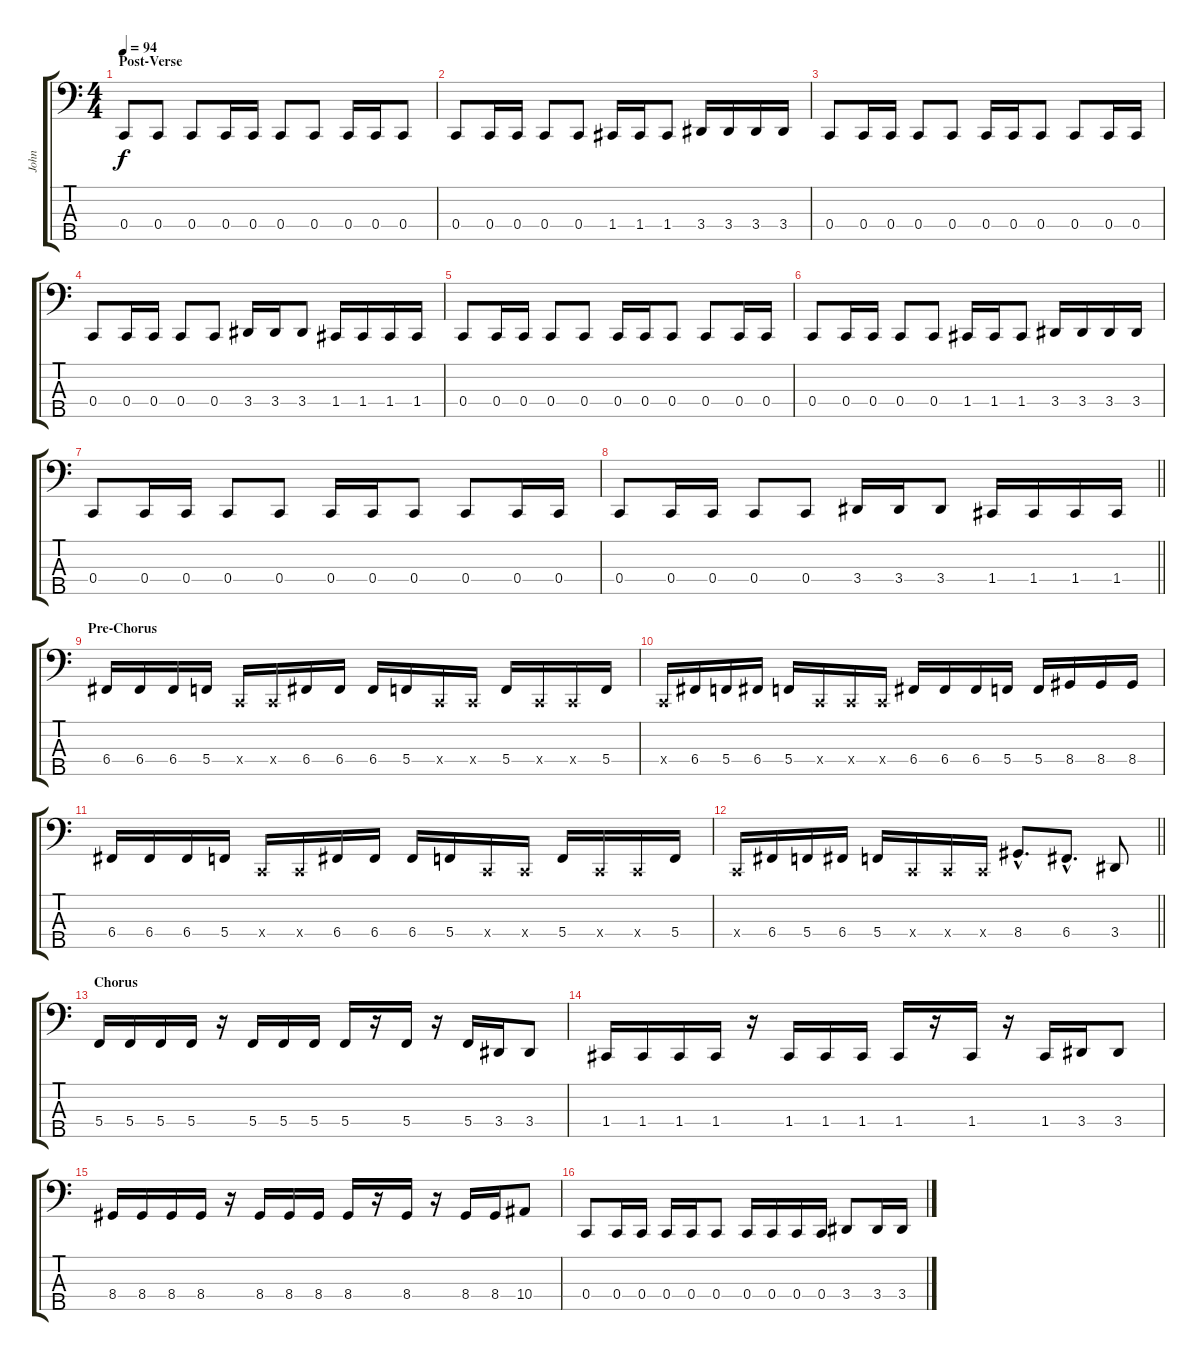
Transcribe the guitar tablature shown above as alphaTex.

\track ("John" "John") {instrument electricbassfinger}
\staff {score tabs}
\tuning (F2 C2 G1 C1 A0) {hide}
\ts (4 4)
\section ("" "Post-Verse")
\tempo 94
\clef f4
\ks c
0.4.8{dy f} 0.4.8 0.4.8 0.4.16 0.4.16 0.4.8 0.4.8 0.4.16 0.4.16 0.4.8 |
0.4.8 0.4.16 0.4.16 0.4.8 0.4.8 1.4.16 1.4.16 1.4.8 3.4.16 3.4.16 3.4.16 3.4.16 |
0.4.8 0.4.16 0.4.16 0.4.8 0.4.8 0.4.16 0.4.16 0.4.8 0.4.8 0.4.16 0.4.16 |
0.4.8 0.4.16 0.4.16 0.4.8 0.4.8 3.4.16 3.4.16 3.4.8 1.4.16 1.4.16 1.4.16 1.4.16 |
0.4.8 0.4.16 0.4.16 0.4.8 0.4.8 0.4.16 0.4.16 0.4.8 0.4.8 0.4.16 0.4.16 |
0.4.8 0.4.16 0.4.16 0.4.8 0.4.8 1.4.16 1.4.16 1.4.8 3.4.16 3.4.16 3.4.16 3.4.16 |
0.4.8 0.4.16 0.4.16 0.4.8 0.4.8 0.4.16 0.4.16 0.4.8 0.4.8 0.4.16 0.4.16 |
\barLineRight lightlight
0.4.8 0.4.16 0.4.16 0.4.8 0.4.8 3.4.16 3.4.16 3.4.8 1.4.16 1.4.16 1.4.16 1.4.16 |
\section ("" "Pre-Chorus")
6.4.16 6.4.16 6.4.16 5.4.16 0.4{x}.16 0.4{x}.16 6.4.16 6.4.16 6.4.16 5.4.16 0.4{x}.16 0.4{x}.16 5.4.16 0.4{x}.16 0.4{x}.16 5.4.16 |
0.4{x}.16 6.4.16 5.4.16 6.4.16 5.4.16 0.4{x}.16 0.4{x}.16 0.4{x}.16 6.4.16 6.4.16 6.4.16 5.4.16 5.4.16 8.4.16 8.4.16 8.4.16 |
6.4.16 6.4.16 6.4.16 5.4.16 0.4{x}.16 0.4{x}.16 6.4.16 6.4.16 6.4.16 5.4.16 0.4{x}.16 0.4{x}.16 5.4.16 0.4{x}.16 0.4{x}.16 5.4.16 |
\barLineRight lightlight
0.4{x}.16 6.4.16 5.4.16 6.4.16 5.4.16 0.4{x}.16 0.4{x}.16 0.4{x}.16 8.4{hac}.8{d} 6.4{hac}.8{d} 3.4.8 |
\section ("" "Chorus")
5.4.16 5.4.16 5.4.16 5.4.16 r.16 5.4.16 5.4.16 5.4.16 5.4.16 r.16 5.4.16 r.16 5.4.16 3.4.16 3.4.8 |
1.4.16 1.4.16 1.4.16 1.4.16 r.16 1.4.16 1.4.16 1.4.16 1.4.16 r.16 1.4.16 r.16 1.4.16 3.4.16 3.4.8 |
8.4.16 8.4.16 8.4.16 8.4.16 r.16 8.4.16 8.4.16 8.4.16 8.4.16 r.16 8.4.16 r.16 8.4.16 8.4.16 10.4.8 |
0.4.8 0.4.16 0.4.16 0.4.16 0.4.16 0.4.8 0.4.16 0.4.16 0.4.16 0.4.16 3.4.8 3.4.16 3.4.16
